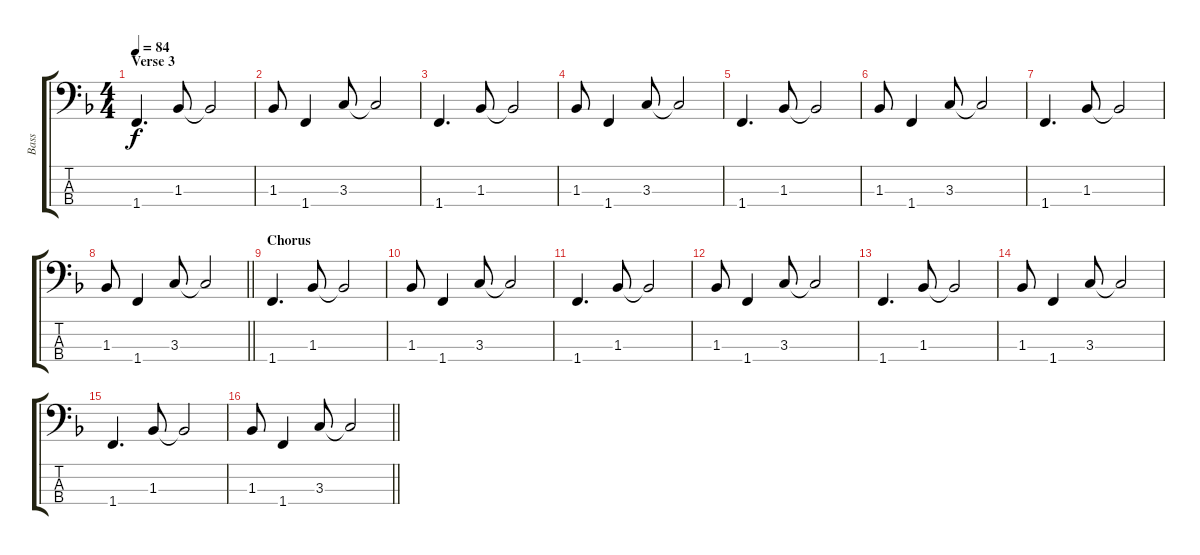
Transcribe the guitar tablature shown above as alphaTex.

\track ("Bass" "Bass") {instrument electricbassfinger}
\staff {score tabs}
\tuning (G2 D2 A1 E1) {hide}
\ts (4 4)
\section ("" "Verse 3")
\tempo 84
\clef f4
\ks f
1.4.4{d dy f} 1.3.8 1.3{t}.2 |
1.3.8 1.4.4 3.3.8 3.3{t}.2 |
1.4.4{d} 1.3.8 1.3{t}.2 |
1.3.8 1.4.4 3.3.8 3.3{t}.2 |
1.4.4{d} 1.3.8 1.3{t}.2 |
1.3.8 1.4.4 3.3.8 3.3{t}.2 |
1.4.4{d} 1.3.8 1.3{t}.2 |
\barLineRight lightlight
1.3.8 1.4.4 3.3.8 3.3{t}.2 |
\section ("" "Chorus")
1.4.4{d} 1.3.8 1.3{t}.2 |
1.3.8 1.4.4 3.3.8 3.3{t}.2 |
1.4.4{d} 1.3.8 1.3{t}.2 |
1.3.8 1.4.4 3.3.8 3.3{t}.2 |
1.4.4{d} 1.3.8 1.3{t}.2 |
1.3.8 1.4.4 3.3.8 3.3{t}.2 |
1.4.4{d} 1.3.8 1.3{t}.2 |
\barLineRight lightlight
1.3.8 1.4.4 3.3.8 3.3{t}.2
